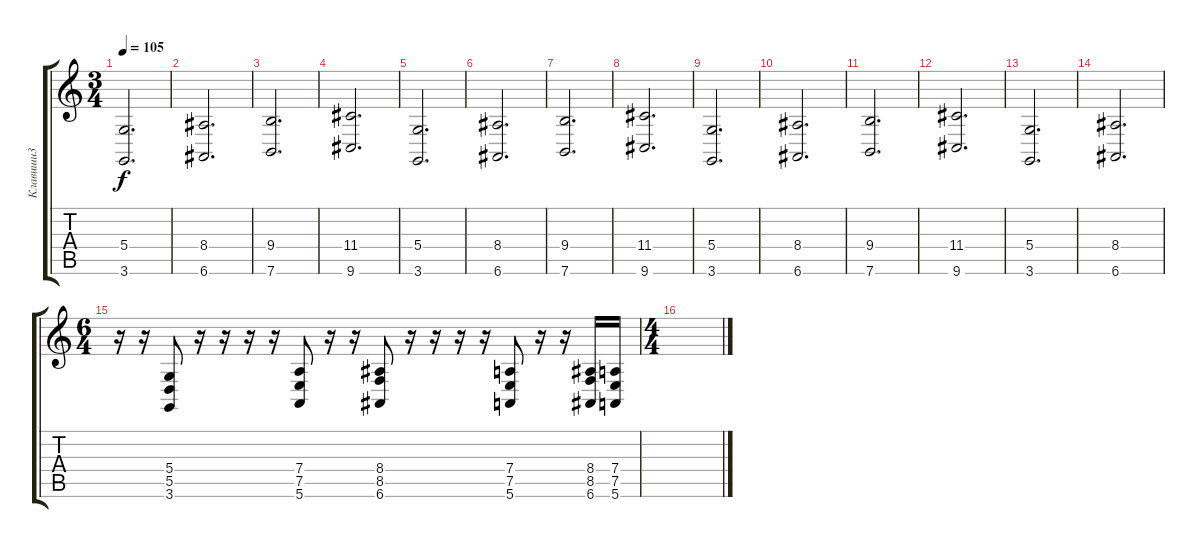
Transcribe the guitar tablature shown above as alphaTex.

\track ("Клавиши3" "Клавиши3") {instrument stringensemble1}
\staff {score tabs}
\tuning (E4 B3 G3 D3 A2 E2) {hide}
\ts (3 4)
\tempo 105
\clef g2
\ks c
(5.4 3.6).2{d dy f} |
(8.4 6.6).2{d} |
(9.4 7.6).2{d} |
(11.4 9.6).2{d} |
(5.4 3.6).2{d} |
(8.4 6.6).2{d} |
(9.4 7.6).2{d} |
(11.4 9.6).2{d} |
(5.4 3.6).2{d} |
(8.4 6.6).2{d} |
(9.4 7.6).2{d} |
(11.4 9.6).2{d} |
(5.4 3.6).2{d} |
(8.4 6.6).2{d} |
\ts (6 4)
r.16 r.16 (5.4 5.5 3.6).8 r.16 r.16 r.16 r.16 (7.4 7.5 5.6).8 r.16 r.16 (8.4 8.5 6.6).8 r.16 r.16 r.16 r.16 (7.4 7.5 5.6).8 r.16 r.16 (8.4 8.5 6.6).16 (7.4 7.5 5.6).16 |
\ts (4 4)
